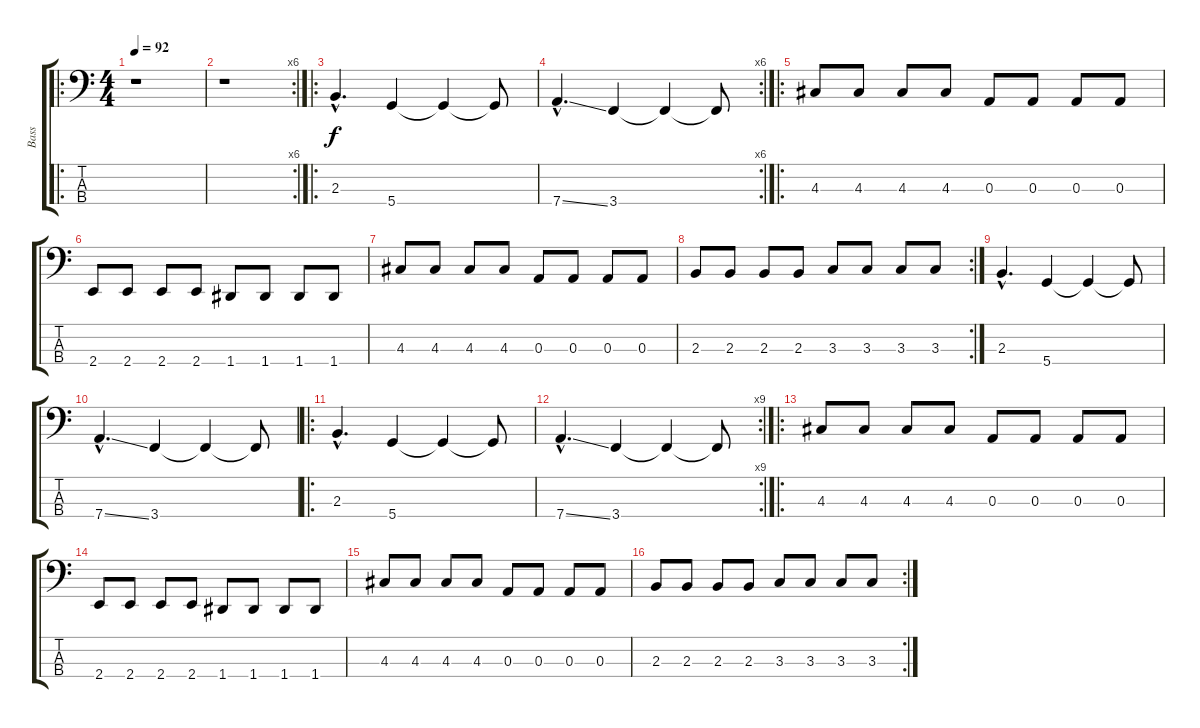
\track ("Bass" "Bass") {instrument electricbassfinger}
\staff {score tabs}
\tuning (G2 D2 A1 D1) {hide}
\ro
\ts (4 4)
\tempo 92
\clef f4
\ks c
r.1{dy f instrument electricbassfinger} |
\rc 6
r.1 |
\ro
2.3{hac}.4{d} 5.4.4 5.4{t}.4 5.4{t}.8 |
\rc 6
7.4{ss hac}.4{d} 3.4.4 3.4{t}.4 3.4{t}.8 |
\ro
4.3.8 4.3.8 4.3.8 4.3.8 0.3.8 0.3.8 0.3.8 0.3.8 |
2.4.8 2.4.8 2.4.8 2.4.8 1.4.8 1.4.8 1.4.8 1.4.8 |
4.3.8 4.3.8 4.3.8 4.3.8 0.3.8 0.3.8 0.3.8 0.3.8 |
\rc 2
2.3.8 2.3.8 2.3.8 2.3.8 3.3.8 3.3.8 3.3.8 3.3.8 |
2.3{hac}.4{d} 5.4.4 5.4{t}.4 5.4{t}.8 |
7.4{ss hac}.4{d} 3.4.4 3.4{t}.4 3.4{t}.8 |
\ro
2.3{hac}.4{d} 5.4.4 5.4{t}.4 5.4{t}.8 |
\rc 9
7.4{ss hac}.4{d} 3.4.4 3.4{t}.4 3.4{t}.8 |
\ro
4.3.8 4.3.8 4.3.8 4.3.8 0.3.8 0.3.8 0.3.8 0.3.8 |
2.4.8 2.4.8 2.4.8 2.4.8 1.4.8 1.4.8 1.4.8 1.4.8 |
4.3.8 4.3.8 4.3.8 4.3.8 0.3.8 0.3.8 0.3.8 0.3.8 |
\rc 2
2.3.8 2.3.8 2.3.8 2.3.8 3.3.8 3.3.8 3.3.8 3.3.8
